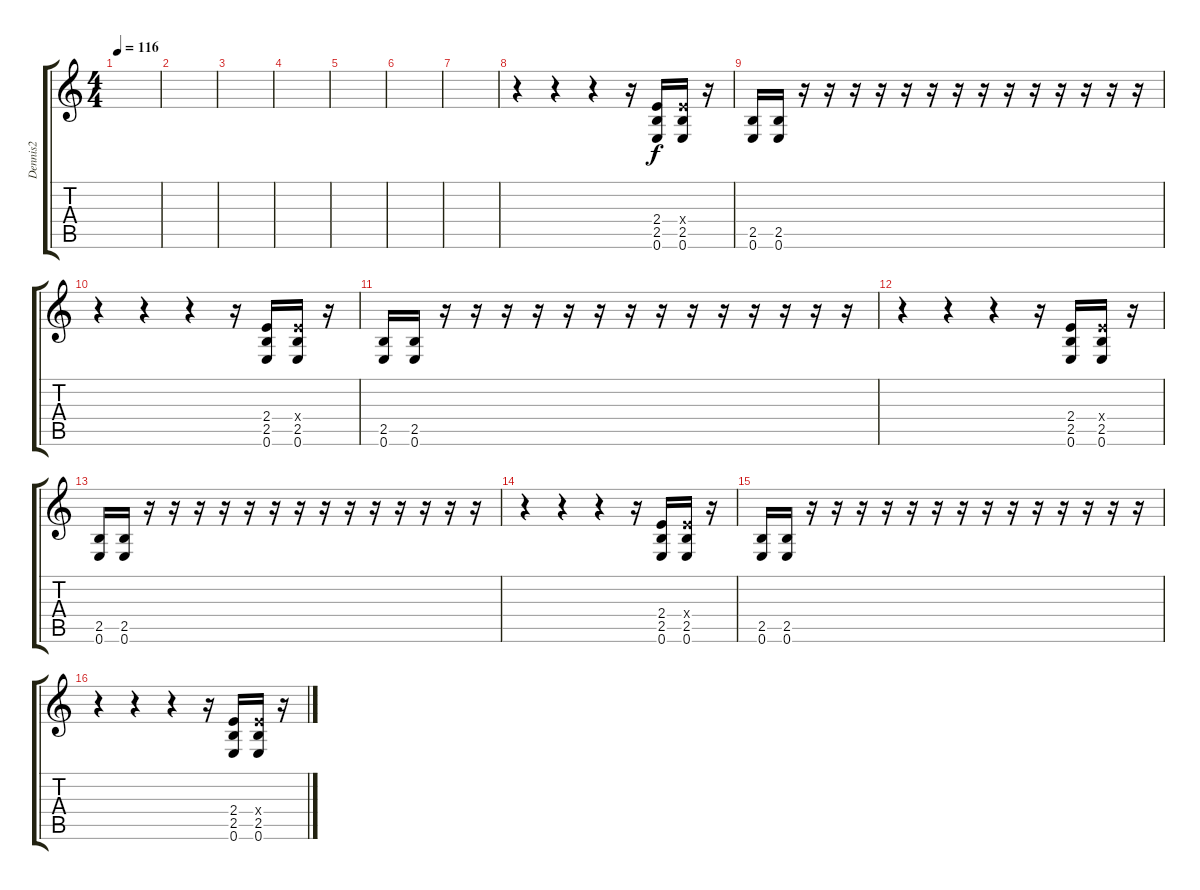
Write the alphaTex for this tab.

\track ("Dennis2" "Dennis2") {instrument distortionguitar}
\staff {score tabs}
\tuning (E4 B3 G3 D3 A2 E2) {hide}
\ts (4 4)
\tempo 116
\clef g2
\ks c
|
|
|
|
|
|
|
r.4 r.4 r.4 r.16 (2.4 2.5 0.6).16 (2.4{x} 2.5 0.6).16 r.16 |
(2.5 0.6).16 (2.5 0.6).16 r.16 r.16 r.16 r.16 r.16 r.16 r.16 r.16 r.16 r.16 r.16 r.16 r.16 r.16 |
r.4 r.4 r.4 r.16 (2.4 2.5 0.6).16 (2.4{x} 2.5 0.6).16 r.16 |
(2.5 0.6).16 (2.5 0.6).16 r.16 r.16 r.16 r.16 r.16 r.16 r.16 r.16 r.16 r.16 r.16 r.16 r.16 r.16 |
r.4 r.4 r.4 r.16 (2.4 2.5 0.6).16 (2.4{x} 2.5 0.6).16 r.16 |
(2.5 0.6).16 (2.5 0.6).16 r.16 r.16 r.16 r.16 r.16 r.16 r.16 r.16 r.16 r.16 r.16 r.16 r.16 r.16 |
r.4 r.4 r.4 r.16 (2.4 2.5 0.6).16 (2.4{x} 2.5 0.6).16 r.16 |
(2.5 0.6).16 (2.5 0.6).16 r.16 r.16 r.16 r.16 r.16 r.16 r.16 r.16 r.16 r.16 r.16 r.16 r.16 r.16 |
r.4 r.4 r.4 r.16 (2.4 2.5 0.6).16 (2.4{x} 2.5 0.6).16 r.16
